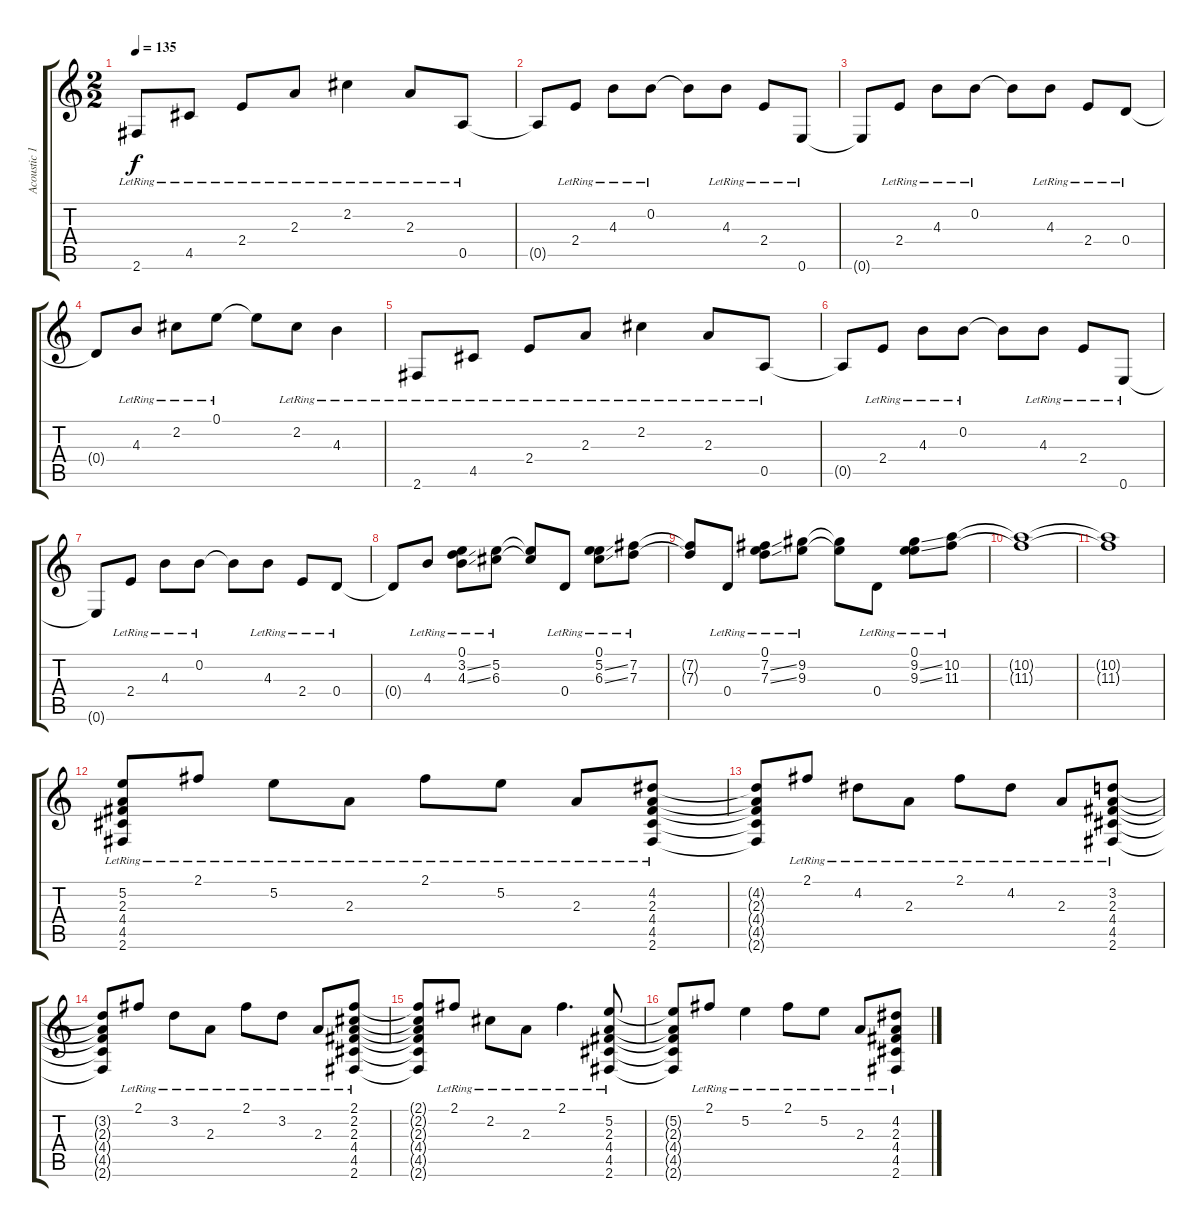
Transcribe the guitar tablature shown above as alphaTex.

\track ("Acoustic 1" "Acoustic 1") {instrument acousticguitarsteel}
\staff {score tabs}
\tuning (E4 B3 G3 D3 A2 E2) {hide}
\ts (2 2)
\tempo 135
\clef g2
\ks c
2.6{lr}.8{dy f} 4.5{lr}.8 2.4{lr}.8 2.3{lr}.8 2.2{lr}.4 2.3{lr}.8 0.5{lr}.8 |
0.5{t}.8 2.4{lr}.8 4.3{lr}.8 0.2{lr}.8 0.2{t}.8 4.3{lr}.8 2.4{lr}.8 0.6{lr}.8 |
0.6{t}.8 2.4{lr}.8 4.3{lr}.8 0.2{lr}.8 0.2{t}.8 4.3{lr}.8 2.4{lr}.8 0.4{lr}.8 |
0.4{t}.8 4.3{lr}.8 2.2{lr}.8 0.1{lr}.8 0.1{t}.8 2.2{lr}.8 4.3{lr}.4 |
2.6{lr}.8 4.5{lr}.8 2.4{lr}.8 2.3{lr}.8 2.2{lr}.4 2.3{lr}.8 0.5{lr}.8 |
0.5{t}.8 2.4{lr}.8 4.3{lr}.8 0.2{lr}.8 0.2{t}.8 4.3{lr}.8 2.4{lr}.8 0.6{lr}.8 |
0.6{t}.8 2.4{lr}.8 4.3{lr}.8 0.2{lr}.8 0.2{t}.8 4.3{lr}.8 2.4{lr}.8 0.4{lr}.8 |
0.4{t}.8 4.3{lr}.8 (0.1{lr} 3.2{ss} 4.3{ss}).8 (5.2{lr} 6.3{lr}).8 (5.2{t} 6.3{t}).8 0.4{lr}.8 (0.1{lr} 5.2{ss} 6.3{ss}).8 (7.2{lr} 7.3{lr}).8 |
(7.2{t} 7.3{t}).8 0.4{lr}.8 (0.1{lr} 7.2{ss} 7.3{ss}).8 (9.2{lr} 9.3{lr}).8 (9.2{t} 9.3{t}).8 0.4{lr}.8 (0.1{lr} 9.2{ss} 9.3{ss}).8 (10.2{lr} 11.3{lr}).8 |
(10.2{t} 11.3{t}).1 |
(10.2{t} 11.3{t}).1 |
(5.2{lr} 2.3{lr} 4.4{lr} 4.5{lr} 2.6{lr}).8 2.1{lr}.8 5.2{lr}.8 2.3{lr}.8 2.1{lr}.8 5.2{lr}.8 2.3{lr}.8 (4.2{lr} 2.3{lr} 4.4{lr} 4.5{lr} 2.6{lr}).8 |
(4.2{t} 2.3{t} 4.4{t} 4.5{t} 2.6{t}).8 2.1{lr}.8 4.2{lr}.8 2.3{lr}.8 2.1{lr}.8 4.2{lr}.8 2.3{lr}.8 (3.2{lr} 2.3{lr} 4.4{lr} 4.5{lr} 2.6{lr}).8 |
(3.2{t} 2.3{t} 4.4{t} 4.5{t} 2.6{t}).8 2.1{lr}.8 3.2{lr}.8 2.3{lr}.8 2.1{lr}.8 3.2{lr}.8 2.3{lr}.8 (2.1{lr} 2.2{lr} 2.3{lr} 4.4{lr} 4.5{lr} 2.6{lr}).8 |
(2.1{t} 2.2{t} 2.3{t} 4.4{t} 4.5{t} 2.6{t}).8 2.1{lr}.8 2.2{lr}.8 2.3{lr}.8 2.1{lr}.4{d} (5.2{lr} 2.3{lr} 4.4{lr} 4.5{lr} 2.6{lr}).8 |
(5.2{t} 2.3{t} 4.4{t} 4.5{t} 2.6{t}).8 2.1{lr}.8 5.2{lr}.4 2.1{lr}.8 5.2{lr}.8 2.3{lr}.8 (4.2{lr} 2.3{lr} 4.4{lr} 4.5{lr} 2.6{lr}).8
